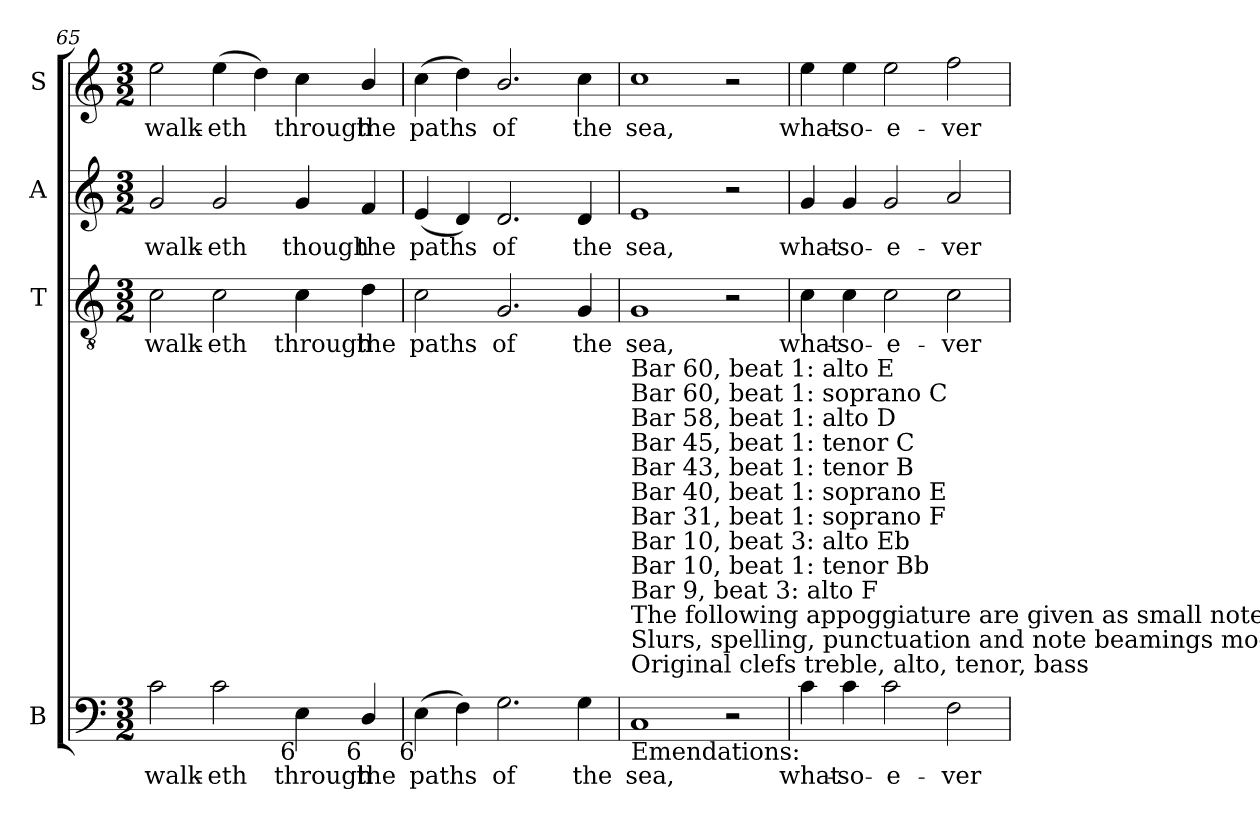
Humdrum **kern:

**kern	**text	**kern	**text	**kern	**text	**kern	**text
*part4	*part4	*part3	*part3	*part2	*part2	*part1	*part1
*staff4	*staff4	*staff3	*staff3	*staff2	*staff2	*staff1	*staff1
*I"B	*	*I"T	*	*I"A	*	*I"S	*
*I'B	*	*I'T	*	*I'A	*	*I'S	*
*clefF4	*	*clefGv2	*	*clefG2	*	*clefG2	*
*	*	*ITrd7c12	*	*	*	*	*
*k[]	*	*k[]	*	*k[]	*	*k[]	*
*C:	*	*C:	*	*C:	*	*C:	*
*M3/2	*	*M3/2	*	*M3/2	*	*M3/2	*
=65	=65	=65	=65	=65	=65	=65	=65
!	!LO:LY:b:color=#000000	!	!	!	!	!	!
!	!	!	!LO:LY:b:color=#000000	!	!	!	!
!	!	!	!	!	!LO:LY:b:color=#000000	!	!
!	!	!	!	!	!	!	!LO:LY:b:color=#000000
2ci\	walk-	2Ci\	walk-	2gi/	walk-	2eei\	walk-
!	!LO:LY:b:color=#000000	!	!	!	!	!	!
!	!	!	!LO:LY:b:color=#000000	!	!	!	!
!	!	!	!	!	!LO:LY:b:color=#000000	!	!
!	!	!	!	!	!	!	!LO:LY:b:color=#000000
2ci\	-eth	2Ci\	-eth	2gi/	-eth	(4eei\	-eth
.	.	.	.	.	.	4ddi\)	.
!	!LO:LY:b:color=#000000	!	!	!	!	!	!
!	!	!	!LO:LY:b:color=#000000	!	!	!	!
!	!	!	!	!	!LO:LY:b:color=#000000	!	!
!LO:TX:b:rj:t=6	!	!	!	!	!	!	!
!	!	!	!	!	!	!	!LO:LY:b:color=#000000
4Ei\	through	4Ci\	through	4gi/	though	4cci\	through
!	!LO:LY:b:color=#000000	!	!	!	!	!	!
!	!	!	!LO:LY:b:color=#000000	!	!	!	!
!	!	!	!	!	!LO:LY:b:color=#000000	!	!
!LO:TX:b:rj:t=6	!	!	!	!	!	!	!
!	!	!	!	!	!	!	!LO:LY:b:color=#000000
4Di/	the	4Di\	the	4fi/	the	4bi/	the
=66	=66	=66	=66	=66	=66	=66	=66
!	!LO:LY:b:color=#000000	!	!	!	!	!	!
!	!	!	!LO:LY:b:color=#000000	!	!	!	!
!	!	!	!	!	!LO:LY:b:color=#000000	!	!
!LO:TX:b:rj:t=6	!	!	!	!	!	!	!
!	!	!	!	!	!	!	!LO:LY:b:color=#000000
(4Ei\	paths	2Ci\	paths	(4ei/	paths	(4cci\	paths
4Fi\)	.	.	.	4di/)	.	4ddi\)	.
!	!LO:LY:b:color=#000000	!	!	!	!	!	!
!	!	!	!LO:LY:b:color=#000000	!	!	!	!
!	!	!	!	!	!LO:LY:b:color=#000000	!	!
!	!	!	!	!	!	!	!LO:LY:b:color=#000000
2.Gi\	of	2.GGi/	of	2.di/	of	2.bi/	of
!	!LO:LY:b:color=#000000	!	!	!	!	!	!
!	!	!	!LO:LY:b:color=#000000	!	!	!	!
!	!	!	!	!	!LO:LY:b:color=#000000	!	!
!	!	!	!	!	!	!	!LO:LY:b:color=#000000
4Gi\	the	4GGi/	the	4di/	the	4cci\	the
!!LO:LB:g=z
=67	=67	=67	=67	=67	=67	=67	=67
!	!LO:LY:b:color=#000000	!	!	!	!	!	!
!	!	!	!LO:LY:b:color=#000000	!	!	!	!
!	!	!	!	!	!LO:LY:b:color=#000000	!	!
!LO:TX:b:t=Emendations&colon;	!	!	!	!	!	!	!
!LO:TX:t=Original clefs treble, alto, tenor, bass	!	!	!	!	!	!	!
!LO:TX:t=Slurs, spelling, punctuation and note beamings modernised.	!	!	!	!	!	!	!
!LO:TX:t=The following appoggiature are given as small notes in the source&colon;	!	!	!	!	!	!	!
!LO:TX:t=Bar 9, beat 3&colon; alto F	!	!	!	!	!	!	!
!LO:TX:t=Bar 10, beat 1&colon; tenor Bb	!	!	!	!	!	!	!
!LO:TX:t=Bar 10, beat 3&colon; alto Eb	!	!	!	!	!	!	!
!LO:TX:t=Bar 31, beat 1&colon; soprano F	!	!	!	!	!	!	!
!LO:TX:t=Bar 40, beat 1&colon; soprano E	!	!	!	!	!	!	!
!LO:TX:t=Bar 43, beat 1&colon; tenor B	!	!	!	!	!	!	!
!LO:TX:t=Bar 45, beat 1&colon; tenor C	!	!	!	!	!	!	!
!LO:TX:t=Bar 58, beat 1&colon; alto D	!	!	!	!	!	!	!
!LO:TX:t=Bar 60, beat 1&colon; soprano C	!	!	!	!	!	!	!
!LO:TX:t=Bar 60, beat 1&colon; alto E	!	!	!	!	!	!	!
!	!	!	!	!	!	!	!LO:LY:b:color=#000000
1Ci	sea,	1GGi	sea,	1ei	sea,	1cci	sea,
2r	.	2r	.	2r	.	2r	.
=68	=68	=68	=68	=68	=68	=68	=68
!	!LO:LY:b:color=#000000	!	!	!	!	!	!
!	!	!	!LO:LY:b:color=#000000	!	!	!	!
!	!	!	!	!	!LO:LY:b:color=#000000	!	!
!	!	!	!	!	!	!	!LO:LY:b:color=#000000
4ci\	what-	4Ci\	what-	4gi/	what-	4eei\	what-
!	!LO:LY:b:color=#000000	!	!	!	!	!	!
!	!	!	!LO:LY:b:color=#000000	!	!	!	!
!	!	!	!	!	!LO:LY:b:color=#000000	!	!
!	!	!	!	!	!	!	!LO:LY:b:color=#000000
4ci\	-so-	4Ci\	-so-	4gi/	-so-	4eei\	-so-
!	!LO:LY:b:color=#000000	!	!	!	!	!	!
!	!	!	!LO:LY:b:color=#000000	!	!	!	!
!	!	!	!	!	!LO:LY:b:color=#000000	!	!
!	!	!	!	!	!	!	!LO:LY:b:color=#000000
2ci\	-e-	2Ci\	-e-	2gi/	-e-	2eei\	-e-
!	!LO:LY:b:color=#000000	!	!	!	!	!	!
!	!	!	!LO:LY:b:color=#000000	!	!	!	!
!	!	!	!	!	!LO:LY:b:color=#000000	!	!
!	!	!	!	!	!	!	!LO:LY:b:color=#000000
2Fi\	-ver	2Ci\	-ver	2ai/	-ver	2ffi\	-ver
=	=	=	=	=	=	=	=
*-	*-	*-	*-	*-	*-	*-	*-
